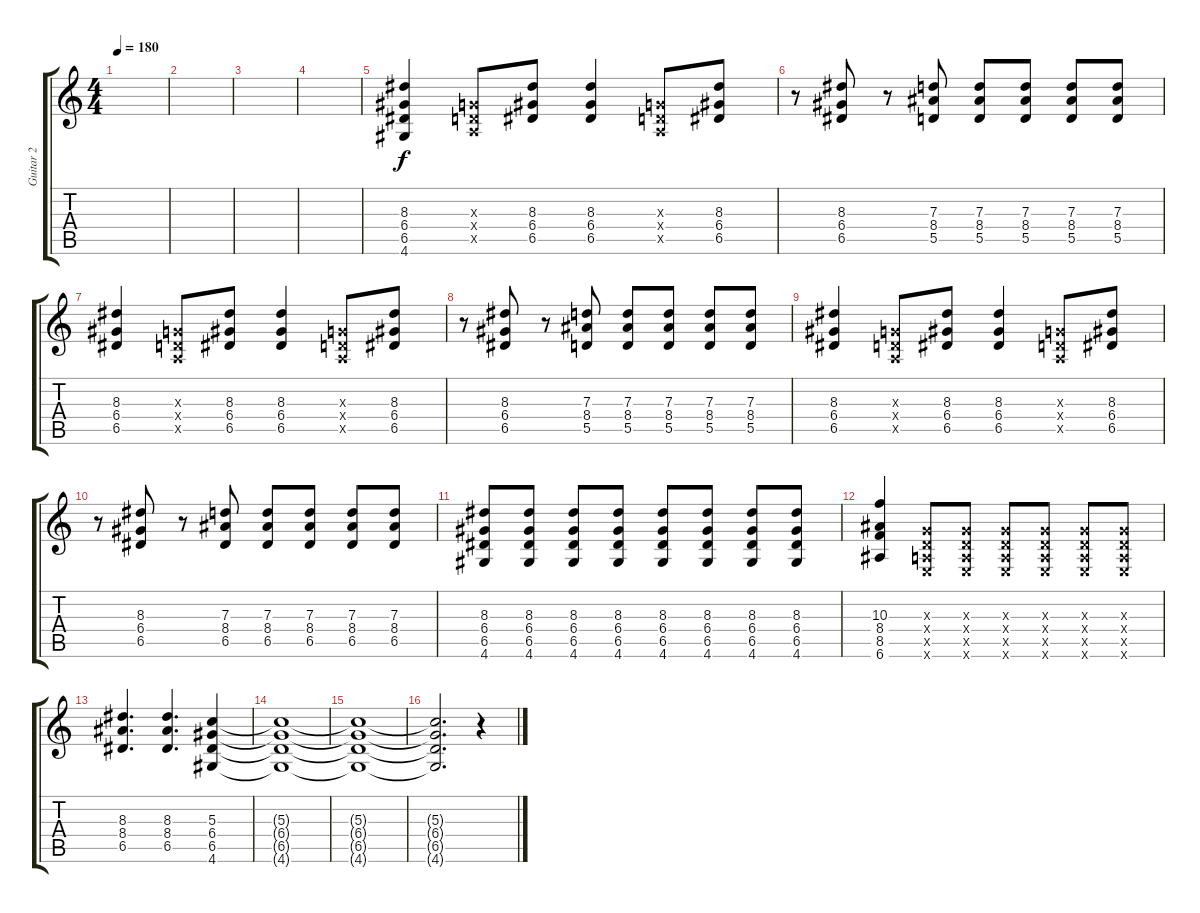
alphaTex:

\track ("Guitar 2" "Guitar 2") {instrument distortionguitar}
\staff {score tabs}
\tuning (E4 B3 G3 D3 A2 E2) {hide}
\ts (4 4)
\tempo 180
\clef g2
\ks c
|
|
|
|
(8.3 6.4 6.5 4.6).4 (0.3{x} 0.4{x} 0.5{x}).8 (8.3 6.4 6.5).8 (8.3 6.4 6.5).4 (0.3{x} 0.4{x} 0.5{x}).8 (8.3 6.4 6.5).8 |
r.8 (8.3 6.4 6.5).8 r.8 (7.3 8.4 5.5).8 (7.3 8.4 5.5).8 (7.3 8.4 5.5).8 (7.3 8.4 5.5).8 (7.3 8.4 5.5).8 |
(8.3 6.4 6.5).4 (0.3{x} 0.4{x} 0.5{x}).8 (8.3 6.4 6.5).8 (8.3 6.4 6.5).4 (0.3{x} 0.4{x} 0.5{x}).8 (8.3 6.4 6.5).8 |
r.8 (8.3 6.4 6.5).8 r.8 (7.3 8.4 5.5).8 (7.3 8.4 5.5).8 (7.3 8.4 5.5).8 (7.3 8.4 5.5).8 (7.3 8.4 5.5).8 |
(8.3 6.4 6.5).4 (0.3{x} 0.4{x} 0.5{x}).8 (8.3 6.4 6.5).8 (8.3 6.4 6.5).4 (0.3{x} 0.4{x} 0.5{x}).8 (8.3 6.4 6.5).8 |
r.8 (8.3 6.4 6.5).8 r.8 (7.3 8.4 6.5).8 (7.3 8.4 6.5).8 (7.3 8.4 6.5).8 (7.3 8.4 6.5).8 (7.3 8.4 6.5).8 |
(8.3 6.4 6.5 4.6).8 (8.3 6.4 6.5 4.6).8 (8.3 6.4 6.5 4.6).8 (8.3 6.4 6.5 4.6).8 (8.3 6.4 6.5 4.6).8 (8.3 6.4 6.5 4.6).8 (8.3 6.4 6.5 4.6).8 (8.3 6.4 6.5 4.6).8 |
(10.3 8.4 8.5 6.6).4 (0.3{x} 0.4{x} 0.5{x} 0.6{x}).8 (0.3{x} 0.4{x} 0.5{x} 0.6{x}).8 (0.3{x} 0.4{x} 0.5{x} 0.6{x}).8 (0.3{x} 0.4{x} 0.5{x} 0.6{x}).8 (0.3{x} 0.4{x} 0.5{x} 0.6{x}).8 (0.3{x} 0.4{x} 0.5{x} 0.6{x}).8 |
(8.3 8.4 6.5).4{d} (8.3 8.4 6.5).4{d} (5.3 6.4 6.5 4.6).4 |
(5.3{t} 6.4{t} 6.5{t} 4.6{t}).1 |
(5.3{t} 6.4{t} 6.5{t} 4.6{t}).1 |
(5.3{t} 6.4{t} 6.5{t} 4.6{t}).2{d} r.4
